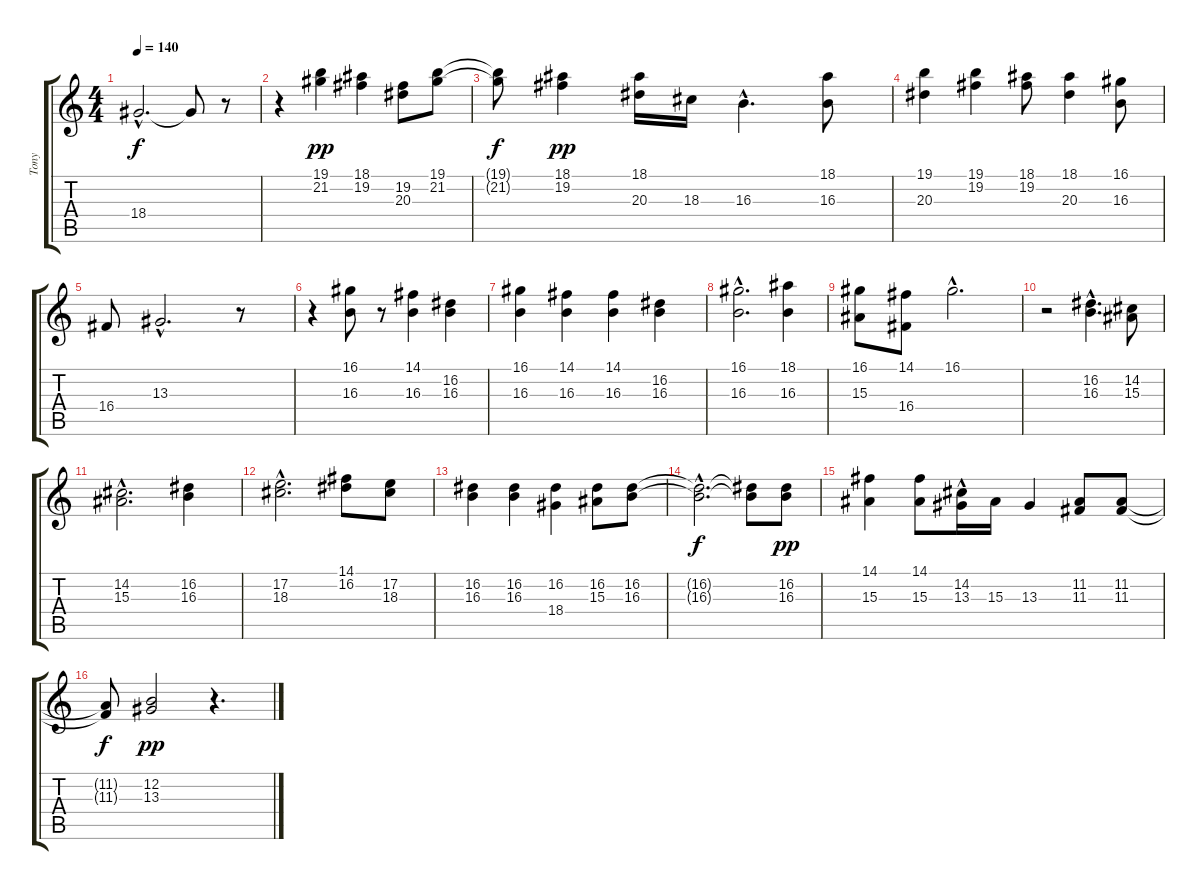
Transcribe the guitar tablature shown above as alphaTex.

\track ("Tony" "Tony") {instrument lead6voice}
\staff {score tabs}
\tuning (E4 B3 G3 D3 A2 E2) {hide}
\ts (4 4)
\tempo 140
\clef g2
\ks c
18.4{hac t}.2{d dy f} 18.4{t}.8 r.8 |
r.4 (19.1 21.2).4{dy pp volume 11 instrument lead6voice} (18.1 19.2).4 (19.2 20.3).8 (19.1 21.2).8 |
(19.1{t} 21.2{t}).8{dy f} (18.1 19.2).4{dy pp} (18.1 20.3).16 18.3.16 16.3{hac}.4{d} (18.1 16.3).8 |
(19.1 20.3).4 (19.1 19.2).4 (18.1 19.2).8 (18.1 20.3).4 (16.1 16.3).8 |
16.4.8 13.3{hac}.2{d} r.8 |
r.4 (16.1 16.3).8{volume 11 instrument lead6voice} r.8 (14.1 16.3).4 (16.2 16.3).4 |
(16.1 16.3).4 (14.1 16.3).4 (14.1 16.3).4 (16.2 16.3).4 |
(16.1{hac} 16.3{hac}).2{d} (18.1 16.3).4 |
(16.1 15.3).8 (14.1 16.4).8 16.1{hac}.2{d} |
r.2 (16.2{hac} 16.3{hac}).4{d volume 11 instrument lead6voice} (14.2 15.3).8 |
(14.2{hac} 15.3{hac}).2{d} (16.2 16.3).4 |
(17.2{hac} 18.3{hac}).2{d} (14.1 16.2).8 (17.2 18.3).8 |
(16.2 16.3).4 (16.2 16.3).4 (16.2 18.4).4 (16.2 15.3).8 (16.2 16.3).8 |
(16.2{hac t} 16.3{hac t}).2{d dy f} (16.2{t} 16.3{t}).8 (16.2 16.3).8{dy pp} |
(14.1 15.3).4 (14.1 15.3).8 (14.2{hac} 13.3).16 15.3.16 13.3.4 (11.2 11.3).8 (11.2 11.3).8 |
(11.2{t} 11.3{t}).8{dy f} (12.2 13.3).2{dy pp} r.4{d}
